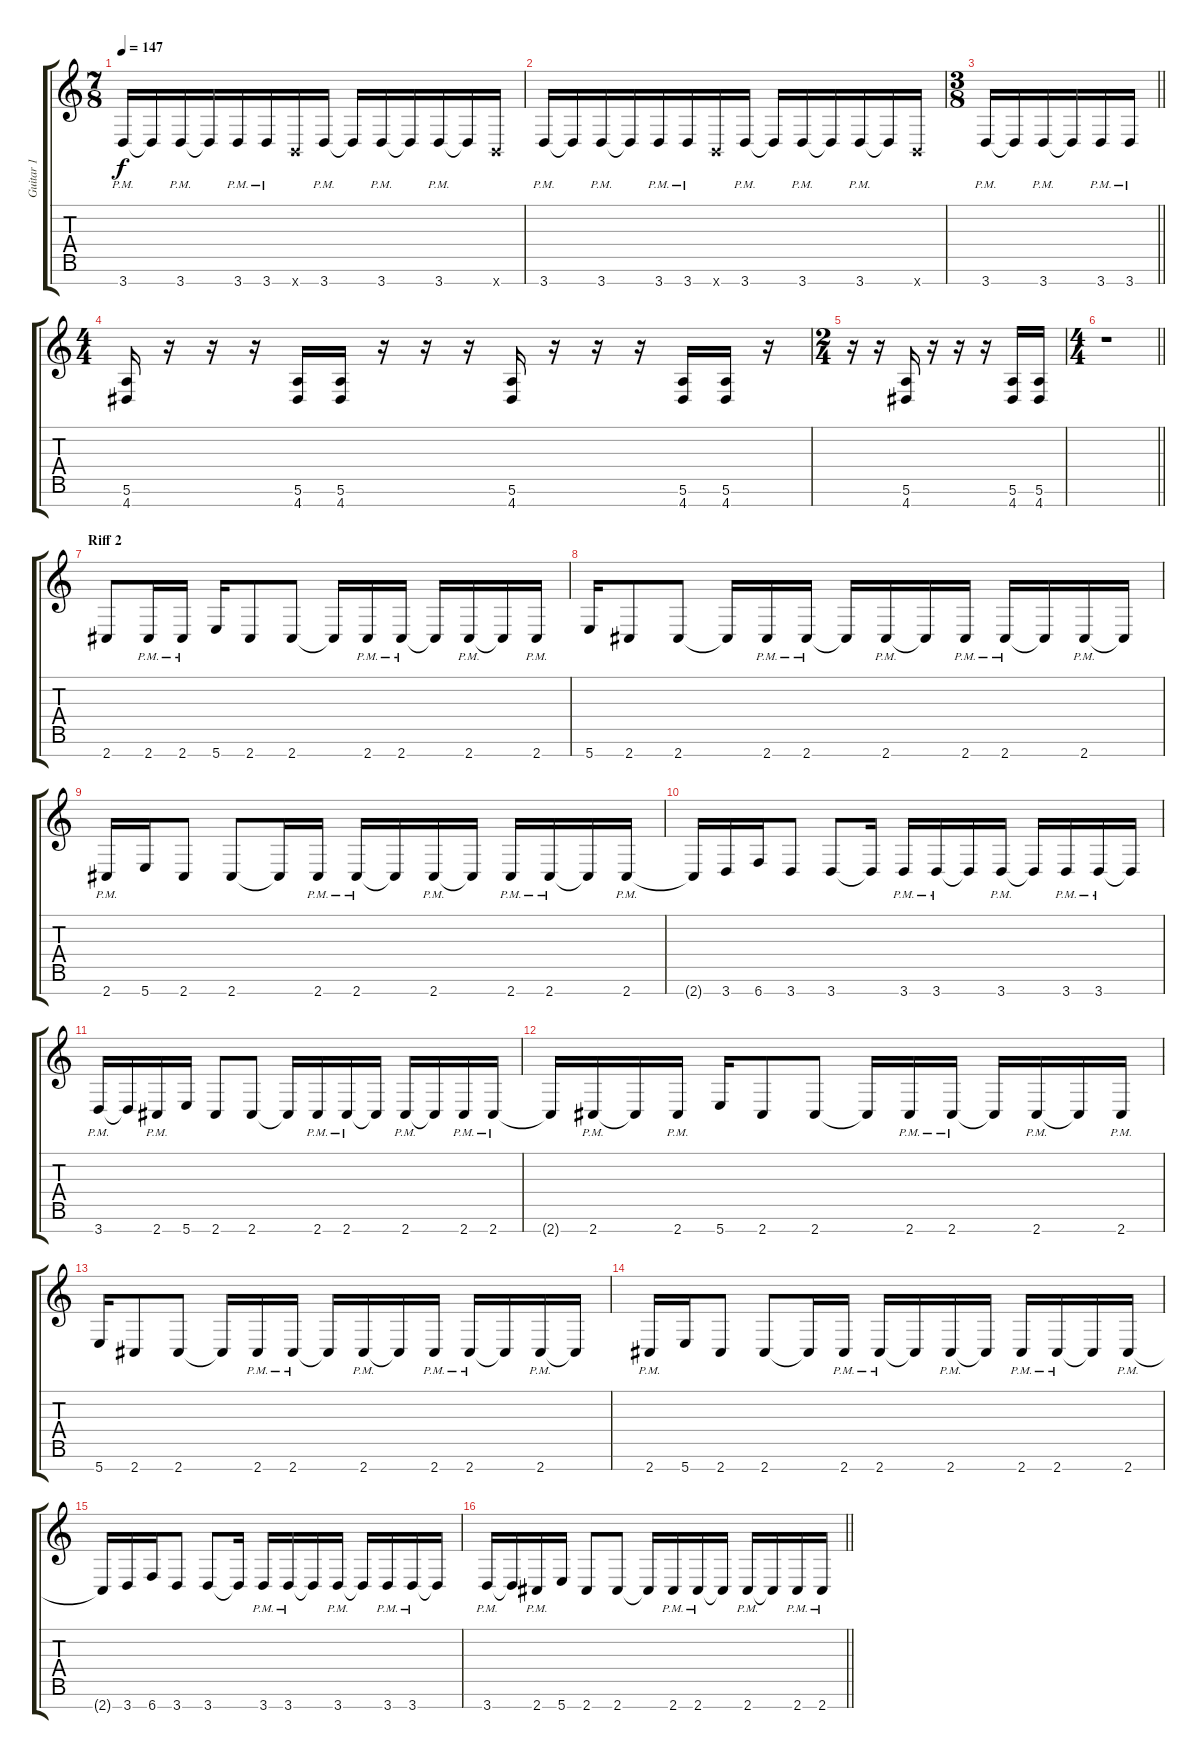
\track ("Guitar 1" "Guitar 1") {instrument distortionguitar}
\staff {score tabs}
\tuning (E4 B3 G3 D3 A2 E2 B1) {hide}
\ts (7 8)
\tempo 147
\clef g2
\ks c
3.7{pm}.16{dy f} 3.7{t}.16 3.7{pm}.16 3.7{t}.16 3.7{pm}.16 3.7{pm}.16 0.7{x}.16 3.7{pm}.16 3.7{t}.16 3.7{pm}.16 3.7{t}.16 3.7{pm}.16 3.7{t}.16 0.7{x}.16 |
3.7{pm}.16 3.7{t}.16 3.7{pm}.16 3.7{t}.16 3.7{pm}.16 3.7{pm}.16 0.7{x}.16 3.7{pm}.16 3.7{t}.16 3.7{pm}.16 3.7{t}.16 3.7{pm}.16 3.7{t}.16 0.7{x}.16 |
\ts (3 8)
\barLineRight lightlight
3.7{pm}.16 3.7{t}.16 3.7{pm}.16 3.7{t}.16 3.7{pm}.16 3.7{pm}.16 |
\ts (4 4)
(5.6 4.7).16 r.16 r.16 r.16 (5.6 4.7).16 (5.6 4.7).16 r.16 r.16 r.16 (5.6 4.7).16 r.16 r.16 r.16 (5.6 4.7).16 (5.6 4.7).16 r.16 |
\ts (2 4)
r.16 r.16 (5.6 4.7).16 r.16 r.16 r.16 (5.6 4.7).16 (5.6 4.7).16 |
\ts (4 4)
\barLineRight lightlight
r.1 |
\section ("" "Riff 2")
2.7.8 2.7{pm}.16 2.7{pm}.16 5.7.16 2.7.8 2.7.8 2.7{t}.16 2.7{pm}.16 2.7{pm}.16 2.7{t}.16 2.7{pm}.16 2.7{t}.16 2.7{pm}.16 |
5.7.16 2.7.8 2.7.8 2.7{t}.16 2.7{pm}.16 2.7{pm}.16 2.7{t}.16 2.7{pm}.16 2.7{t}.16 2.7{pm}.16 2.7{pm}.16 2.7{t}.16 2.7{pm}.16 2.7{t}.16 |
2.7{pm}.16 5.7.16 2.7.8 2.7.8 2.7{t}.16 2.7{pm}.16 2.7{pm}.16 2.7{t}.16 2.7{pm}.16 2.7{t}.16 2.7{pm}.16 2.7{pm}.16 2.7{t}.16 2.7{pm}.16 |
2.7{t}.16 3.7.16 6.7.16 3.7.8 3.7.8 3.7{t}.16 3.7{pm}.16 3.7{pm}.16 3.7{t}.16 3.7{pm}.16 3.7{t}.16 3.7{pm}.16 3.7{pm}.16 3.7{t}.16 |
3.7{pm}.16 3.7{t}.16 2.7{pm}.16 5.7.16 2.7.8 2.7.8 2.7{t}.16 2.7{pm}.16 2.7{pm}.16 2.7{t}.16 2.7{pm}.16 2.7{t}.16 2.7{pm}.16 2.7{pm}.16 |
2.7{t}.16 2.7{pm}.16 2.7{t}.16 2.7{pm}.16 5.7.16 2.7.8 2.7.8 2.7{t}.16 2.7{pm}.16 2.7{pm}.16 2.7{t}.16 2.7{pm}.16 2.7{t}.16 2.7{pm}.16 |
5.7.16 2.7.8 2.7.8 2.7{t}.16 2.7{pm}.16 2.7{pm}.16 2.7{t}.16 2.7{pm}.16 2.7{t}.16 2.7{pm}.16 2.7{pm}.16 2.7{t}.16 2.7{pm}.16 2.7{t}.16 |
2.7{pm}.16 5.7.16 2.7.8 2.7.8 2.7{t}.16 2.7{pm}.16 2.7{pm}.16 2.7{t}.16 2.7{pm}.16 2.7{t}.16 2.7{pm}.16 2.7{pm}.16 2.7{t}.16 2.7{pm}.16 |
2.7{t}.16 3.7.16 6.7.16 3.7.8 3.7.8 3.7{t}.16 3.7{pm}.16 3.7{pm}.16 3.7{t}.16 3.7{pm}.16 3.7{t}.16 3.7{pm}.16 3.7{pm}.16 3.7{t}.16 |
\barLineRight lightlight
3.7{pm}.16 3.7{t}.16 2.7{pm}.16 5.7.16 2.7.8 2.7.8 2.7{t}.16 2.7{pm}.16 2.7{pm}.16 2.7{t}.16 2.7{pm}.16 2.7{t}.16 2.7{pm}.16 2.7{pm}.16
